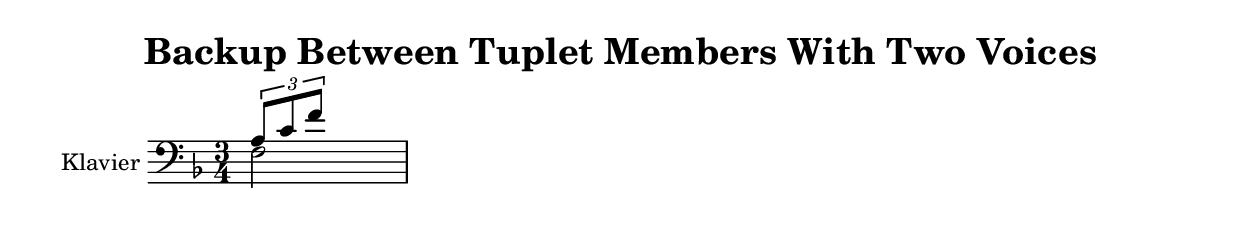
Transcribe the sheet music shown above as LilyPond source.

\version "2.24.4"

\header {
  movementTitle       = "Backup Between Tuplet Members With Two Voices"
  title               = "Backup Between Tuplet Members With Two Voices"
}

\paper {
  % horizontal-shift = 0.0\mm
  % indent = 0.0\mm
  % short-indent = 0.0\mm
  
  % markup-system-spacing-padding = 0.0\mm
  % between-system-space = 0.0\mm
  % page-top-space = 0.0\mm
  
  % page-count = -1
  % system-count = -1
  
  % oddHeaderMarkup = ""
  % evenHeaderMarkup = ""
  % oddFooterMarkup = ""
  % evenFooterMarkup = ""
}

\layout {
  \context { \Score
    autoBeaming = ##f % to display tuplets brackets
  }
  \context { \Voice
  }
}

Part_POne_Staff_One_Voice_One = \absolute {
  \language "nederlands"
  \partial 2
  
  \clef "bass"
  \key f \major
  \numericTimeSignature \time 3/4
  
  \once\override TupletBracket.bracket-visibility = ##t
  \tuplet 3/2 {  \stemUp a8 [
  c' f' ]
  }  | % 0
  \barNumberCheck #1
}

Part_POne_Staff_One_Voice_Two = \absolute {
  \language "nederlands"
  \partial 2
  
  \clef "bass"
  \key f \major
  \numericTimeSignature \time 3/4
  \stemDown f2  | % 1
  \barNumberCheck #1
}

\book {

  \score {
    <<
      
      
      
      <<
      
        \new Staff  = "Part_POne_Staff_One"
        \with {
          instrumentName = "Klavier"
          shortInstrumentName = "Pno."
        }
        <<
          \context Voice = "Part_POne_Staff_One_Voice_One" <<
            \voiceOne % out of 2 regular voices
            \Part_POne_Staff_One_Voice_One
          >>
          \context Voice = "Part_POne_Staff_One_Voice_Two" <<
            \voiceTwo % out of 2 regular voices
            \Part_POne_Staff_One_Voice_Two
          >>
        >>
      
      
      >>
    
    >>
    
    \layout {
      \context { \Score
        autoBeaming = ##f % to display tuplets brackets
      }
      \context { \Voice
      }
    }
    
    \midi {
      \tempo 16 = 360
    }
  }
  
}
